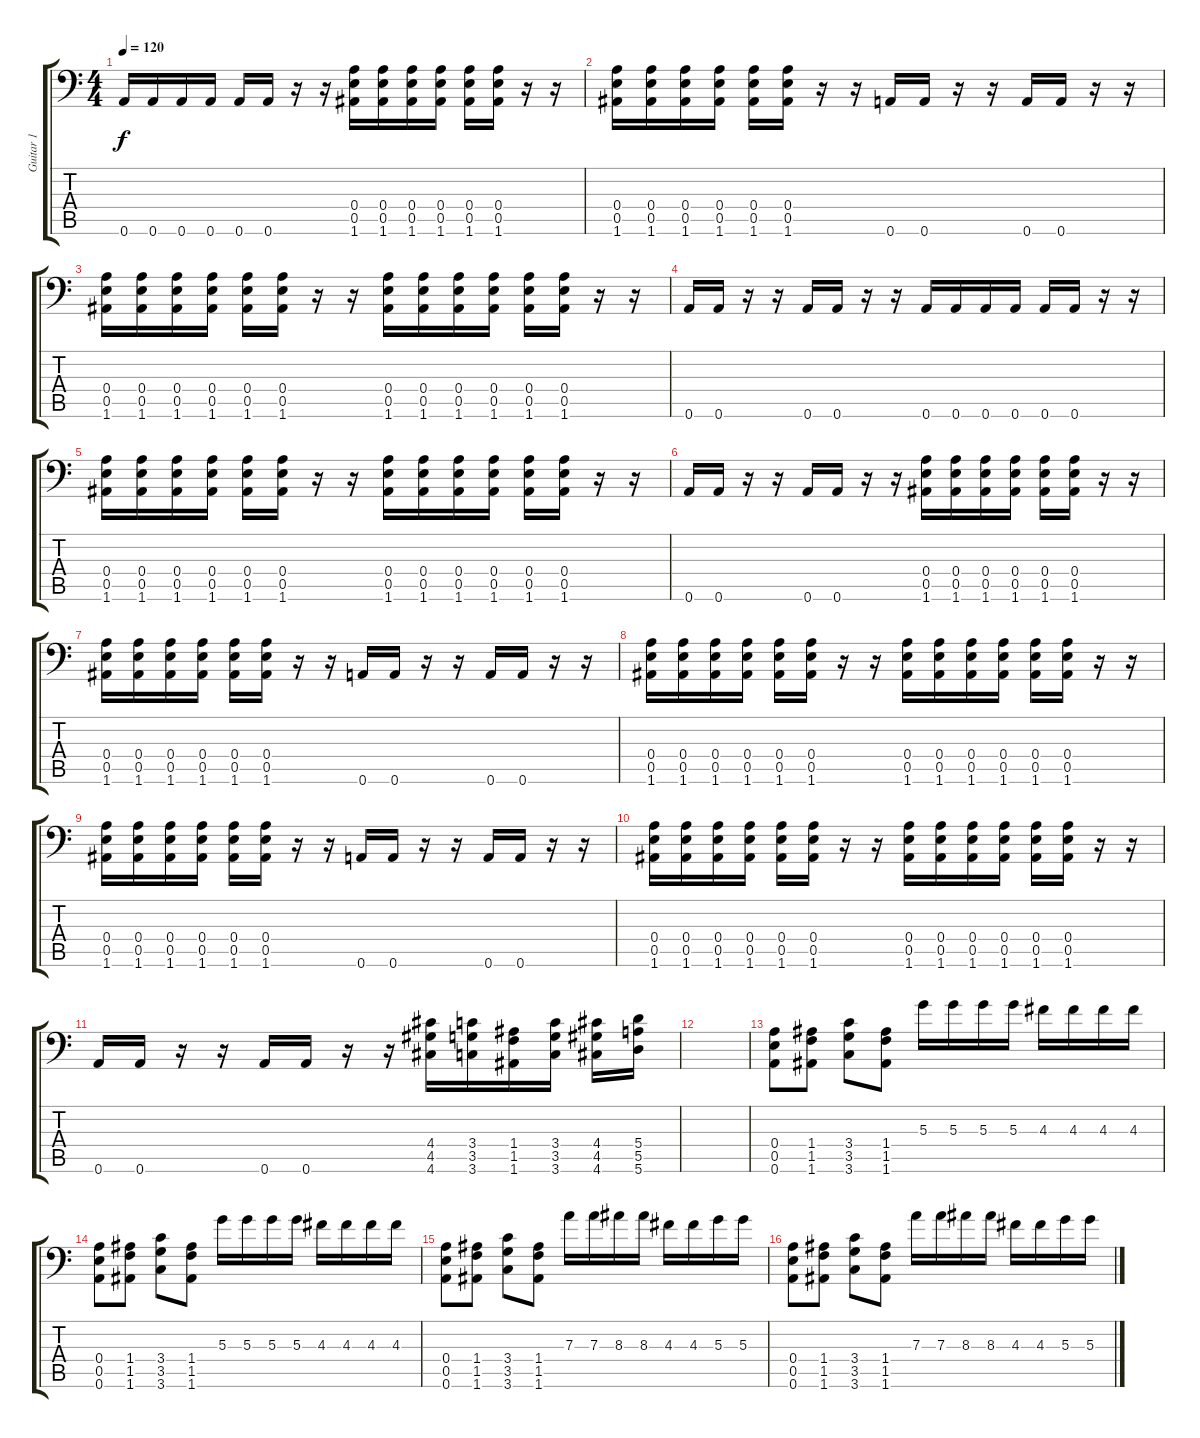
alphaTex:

\track ("Guitar 1" "Guitar 1") {instrument distortionguitar}
\staff {score tabs}
\tuning (B3 Gb3 D3 A2 E2 A1) {hide}
\ts (4 4)
\tempo 120
\clef f4
\ks c
0.6.16{dy f} 0.6.16 0.6.16 0.6.16 0.6.16 0.6.16 r.16 r.16 (0.4 0.5 1.6).16 (0.4 0.5 1.6).16 (0.4 0.5 1.6).16 (0.4 0.5 1.6).16 (0.4 0.5 1.6).16 (0.4 0.5 1.6).16 r.16 r.16 |
(0.4 0.5 1.6).16 (0.4 0.5 1.6).16 (0.4 0.5 1.6).16 (0.4 0.5 1.6).16 (0.4 0.5 1.6).16 (0.4 0.5 1.6).16 r.16 r.16 0.6.16 0.6.16 r.16 r.16 0.6.16 0.6.16 r.16 r.16 |
(0.4 0.5 1.6).16 (0.4 0.5 1.6).16 (0.4 0.5 1.6).16 (0.4 0.5 1.6).16 (0.4 0.5 1.6).16 (0.4 0.5 1.6).16 r.16 r.16 (0.4 0.5 1.6).16 (0.4 0.5 1.6).16 (0.4 0.5 1.6).16 (0.4 0.5 1.6).16 (0.4 0.5 1.6).16 (0.4 0.5 1.6).16 r.16 r.16 |
0.6.16 0.6.16 r.16 r.16 0.6.16 0.6.16 r.16 r.16 0.6.16 0.6.16 0.6.16 0.6.16 0.6.16 0.6.16 r.16 r.16 |
(0.4 0.5 1.6).16 (0.4 0.5 1.6).16 (0.4 0.5 1.6).16 (0.4 0.5 1.6).16 (0.4 0.5 1.6).16 (0.4 0.5 1.6).16 r.16 r.16 (0.4 0.5 1.6).16 (0.4 0.5 1.6).16 (0.4 0.5 1.6).16 (0.4 0.5 1.6).16 (0.4 0.5 1.6).16 (0.4 0.5 1.6).16 r.16 r.16 |
0.6.16 0.6.16 r.16 r.16 0.6.16 0.6.16 r.16 r.16 (0.4 0.5 1.6).16 (0.4 0.5 1.6).16 (0.4 0.5 1.6).16 (0.4 0.5 1.6).16 (0.4 0.5 1.6).16 (0.4 0.5 1.6).16 r.16 r.16 |
(0.4 0.5 1.6).16 (0.4 0.5 1.6).16 (0.4 0.5 1.6).16 (0.4 0.5 1.6).16 (0.4 0.5 1.6).16 (0.4 0.5 1.6).16 r.16 r.16 0.6.16 0.6.16 r.16 r.16 0.6.16 0.6.16 r.16 r.16 |
(0.4 0.5 1.6).16 (0.4 0.5 1.6).16 (0.4 0.5 1.6).16 (0.4 0.5 1.6).16 (0.4 0.5 1.6).16 (0.4 0.5 1.6).16 r.16 r.16 (0.4 0.5 1.6).16 (0.4 0.5 1.6).16 (0.4 0.5 1.6).16 (0.4 0.5 1.6).16 (0.4 0.5 1.6).16 (0.4 0.5 1.6).16 r.16 r.16 |
(0.4 0.5 1.6).16 (0.4 0.5 1.6).16 (0.4 0.5 1.6).16 (0.4 0.5 1.6).16 (0.4 0.5 1.6).16 (0.4 0.5 1.6).16 r.16 r.16 0.6.16 0.6.16 r.16 r.16 0.6.16 0.6.16 r.16 r.16 |
(0.4 0.5 1.6).16 (0.4 0.5 1.6).16 (0.4 0.5 1.6).16 (0.4 0.5 1.6).16 (0.4 0.5 1.6).16 (0.4 0.5 1.6).16 r.16 r.16 (0.4 0.5 1.6).16 (0.4 0.5 1.6).16 (0.4 0.5 1.6).16 (0.4 0.5 1.6).16 (0.4 0.5 1.6).16 (0.4 0.5 1.6).16 r.16 r.16 |
0.6.16 0.6.16 r.16 r.16 0.6.16 0.6.16 r.16 r.16 (4.4 4.5 4.6).16 (3.4 3.5 3.6).16 (1.4 1.5 1.6).16 (3.4 3.5 3.6).16 (4.4 4.5 4.6).16 (5.4 5.5 5.6).16 |
|
(0.4 0.5 0.6).8 (1.4 1.5 1.6).8 (3.4 3.5 3.6).8 (1.4 1.5 1.6).8 5.3.16 5.3.16 5.3.16 5.3.16 4.3.16 4.3.16 4.3.16 4.3.16 |
(0.4 0.5 0.6).8 (1.4 1.5 1.6).8 (3.4 3.5 3.6).8 (1.4 1.5 1.6).8 5.3.16 5.3.16 5.3.16 5.3.16 4.3.16 4.3.16 4.3.16 4.3.16 |
(0.4 0.5 0.6).8 (1.4 1.5 1.6).8 (3.4 3.5 3.6).8 (1.4 1.5 1.6).8 7.3.16 7.3.16 8.3.16 8.3.16 4.3.16 4.3.16 5.3.16 5.3.16 |
(0.4 0.5 0.6).8 (1.4 1.5 1.6).8 (3.4 3.5 3.6).8 (1.4 1.5 1.6).8 7.3.16 7.3.16 8.3.16 8.3.16 4.3.16 4.3.16 5.3.16 5.3.16
